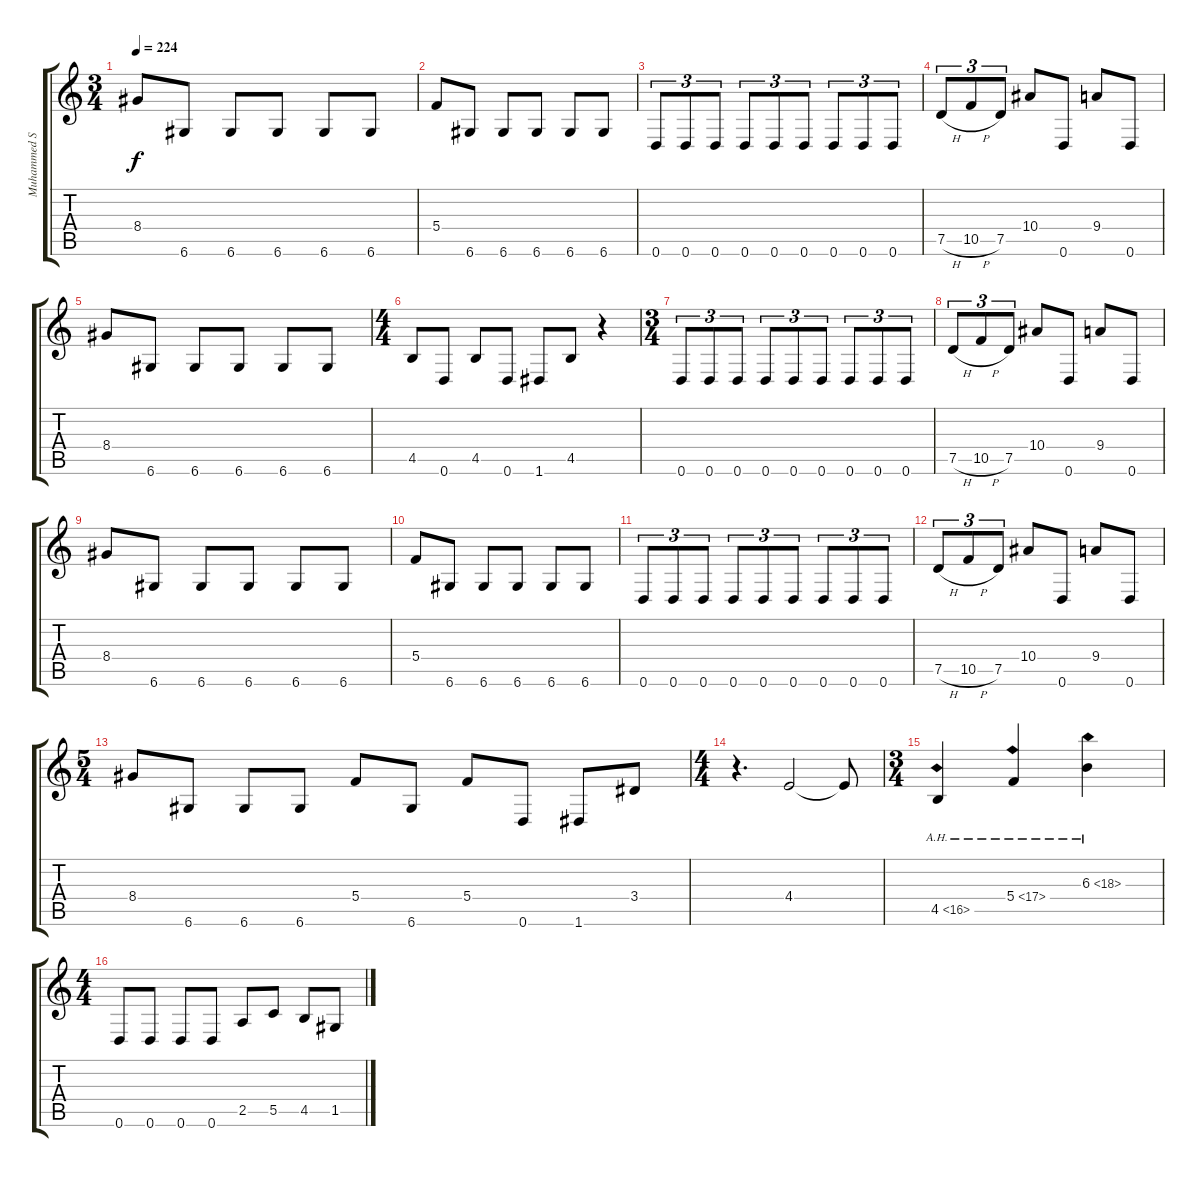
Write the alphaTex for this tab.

\track ("Muhammed Suicmez" "Muhammed S") {instrument distortionguitar}
\staff {score tabs}
\tuning (D4 A3 F3 C3 G2 D2) {hide}
\ts (3 4)
\tempo 224
\clef g2
\ks c
8.4.8{dy f} 6.6.8 6.6.8 6.6.8 6.6.8 6.6.8 |
5.4.8 6.6.8 6.6.8 6.6.8 6.6.8 6.6.8 |
0.6.8{tu (3 2)} 0.6.8{tu (3 2)} 0.6.8{tu (3 2)} 0.6.8{tu (3 2)} 0.6.8{tu (3 2)} 0.6.8{tu (3 2)} 0.6.8{tu (3 2)} 0.6.8{tu (3 2)} 0.6.8{tu (3 2)} |
7.5{h}.8{tu (3 2)} 10.5{h}.8{tu (3 2)} 7.5.8{tu (3 2)} 10.4.8 0.6.8 9.4.8 0.6.8 |
8.4.8 6.6.8 6.6.8 6.6.8 6.6.8 6.6.8 |
\ts (4 4)
4.5.8 0.6.8 4.5.8 0.6.8 1.6.8 4.5.8 r.4 |
\ts (3 4)
0.6.8{tu (3 2)} 0.6.8{tu (3 2)} 0.6.8{tu (3 2)} 0.6.8{tu (3 2)} 0.6.8{tu (3 2)} 0.6.8{tu (3 2)} 0.6.8{tu (3 2)} 0.6.8{tu (3 2)} 0.6.8{tu (3 2)} |
7.5{h}.8{tu (3 2)} 10.5{h}.8{tu (3 2)} 7.5.8{tu (3 2)} 10.4.8 0.6.8 9.4.8 0.6.8 |
8.4.8 6.6.8 6.6.8 6.6.8 6.6.8 6.6.8 |
5.4.8 6.6.8 6.6.8 6.6.8 6.6.8 6.6.8 |
0.6.8{tu (3 2)} 0.6.8{tu (3 2)} 0.6.8{tu (3 2)} 0.6.8{tu (3 2)} 0.6.8{tu (3 2)} 0.6.8{tu (3 2)} 0.6.8{tu (3 2)} 0.6.8{tu (3 2)} 0.6.8{tu (3 2)} |
7.5{h}.8{tu (3 2)} 10.5{h}.8{tu (3 2)} 7.5.8{tu (3 2)} 10.4.8 0.6.8 9.4.8 0.6.8 |
\ts (5 4)
8.4.8 6.6.8 6.6.8 6.6.8 5.4.8 6.6.8 5.4.8 0.6.8 1.6.8 3.4.8 |
\ts (4 4)
r.4{d} 4.4.2 4.4{t}.8 |
\ts (3 4)
4.5{ah 12}.4 5.4{ah 12}.4 6.3{ah 12}.4 |
\ts (4 4)
0.6.8 0.6.8 0.6.8 0.6.8 2.5.8 5.5.8 4.5.8 1.5.8
